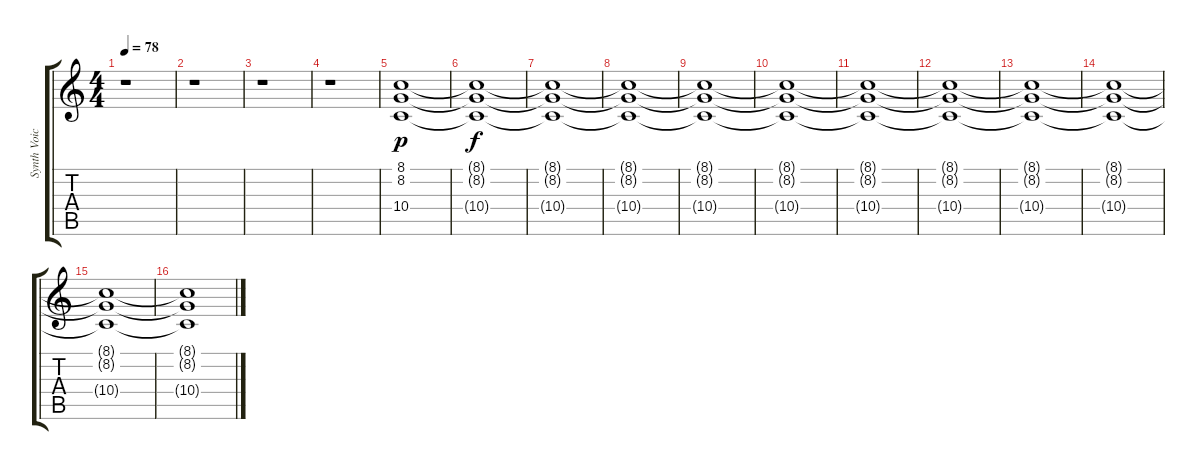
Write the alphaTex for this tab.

\track ("Synth Voice" "Synth Voic") {instrument choiraahs}
\staff {score tabs}
\tuning (E4 B3 G3 D3 A2 E2) {hide}
\ts (4 4)
\tempo 78
\clef g2
\ks c
r.1{dy p instrument choiraahs} |
r.1 |
r.1 |
r.1 |
(8.1 8.2 10.4).1 |
(8.1{t} 8.2{t} 10.4{t}).1{dy f} |
(8.1{t} 8.2{t} 10.4{t}).1 |
(8.1{t} 8.2{t} 10.4{t}).1 |
(8.1{t} 8.2{t} 10.4{t}).1 |
(8.1{t} 8.2{t} 10.4{t}).1 |
(8.1{t} 8.2{t} 10.4{t}).1 |
(8.1{t} 8.2{t} 10.4{t}).1 |
(8.1{t} 8.2{t} 10.4{t}).1 |
(8.1{t} 8.2{t} 10.4{t}).1 |
(8.1{t} 8.2{t} 10.4{t}).1 |
(8.1{t} 8.2{t} 10.4{t}).1
